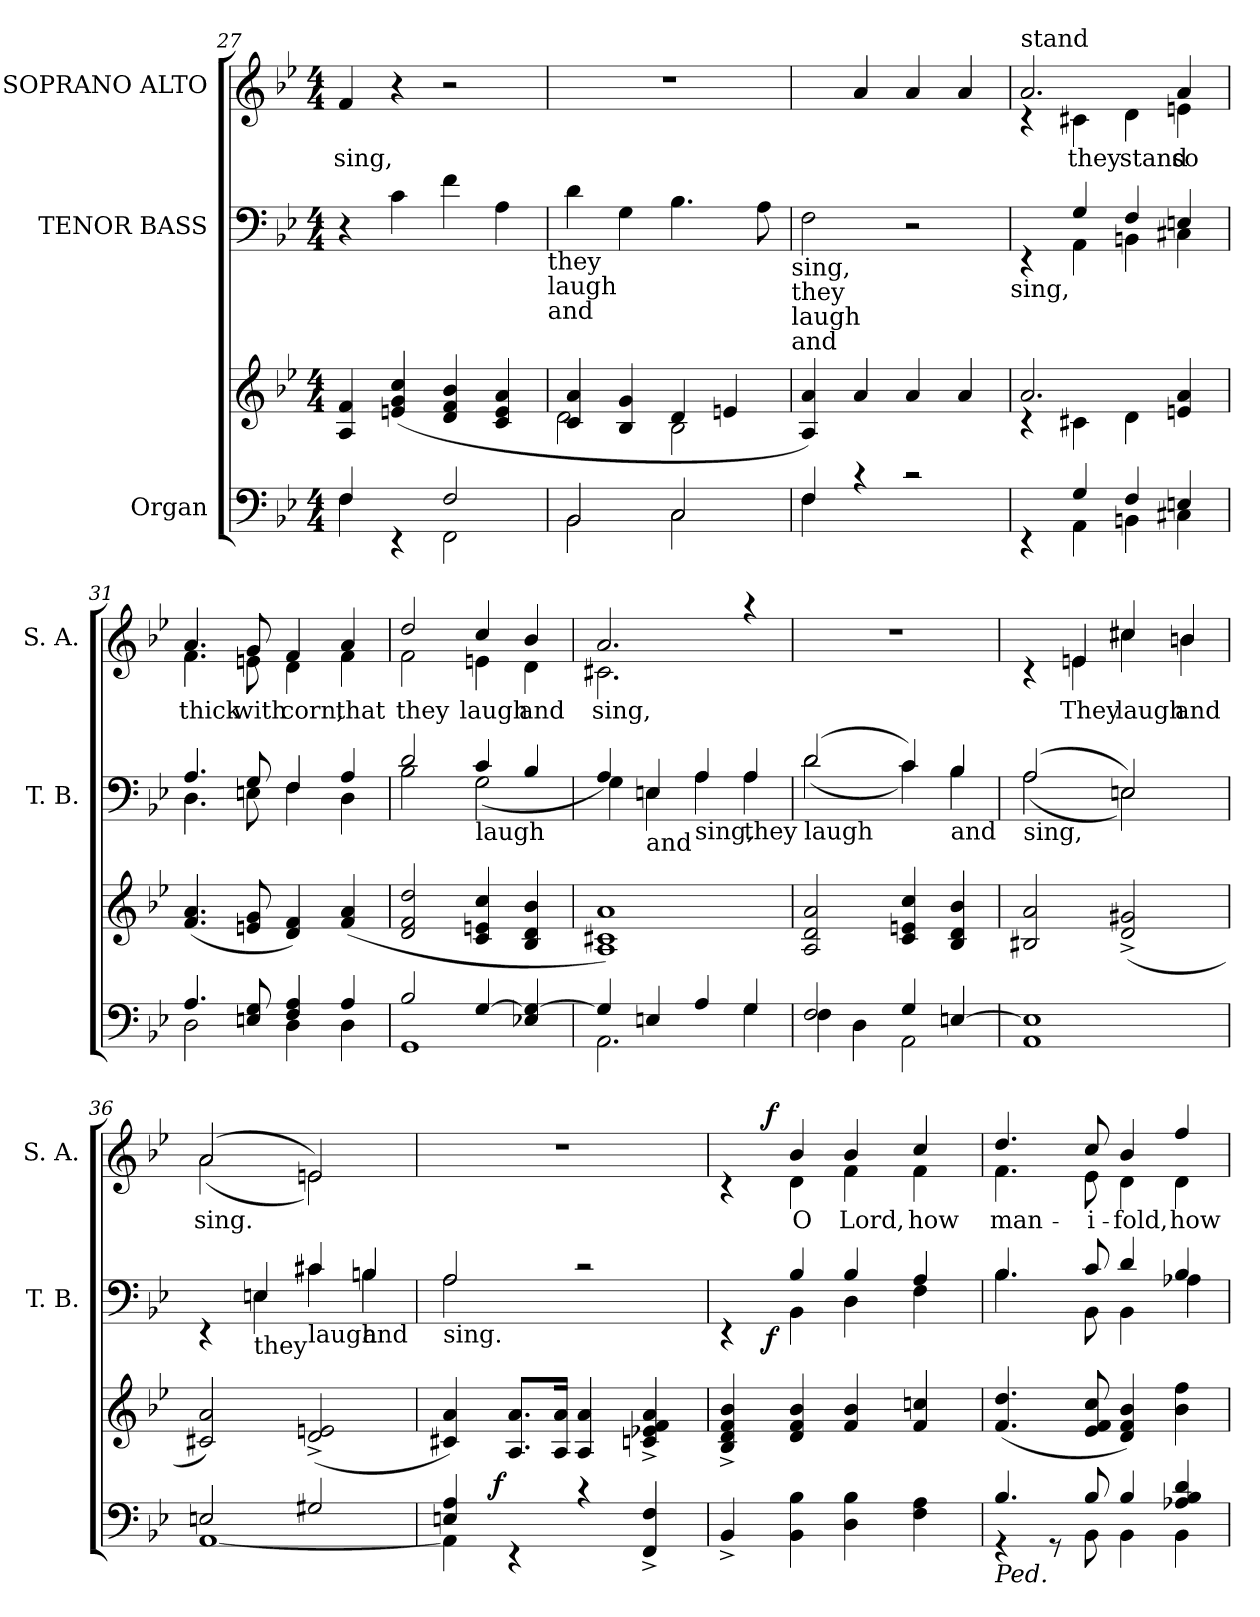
**kern	**kern	**dynam	**kern	**dynam	**kern	**text	**dynam
*part3	*part3	*part3	*part2	*part2	*part1	*part1	*part1
*staff4	*staff3	*staff3/4	*staff2	*staff2	*staff1	*staff1	*staff1
*I"Organ	*	*	*I"TENOR BASS	*	*I"SOPRANO ALTO	*	*
*	*	*	*I'T. B.	*	*I'S. A.	*	*
*clefF4	*clefG2	*	*clefF4	*	*clefG2	*	*
*	*	*	*ITrd7c12	*	*	*	*
*k[b-e-]	*k[b-e-]	*	*k[b-e-]	*	*k[b-e-]	*	*
*B-:	*B-:	*	*B-:	*	*B-:	*	*
*M4/4	*M4/4	*	*M4/4	*	*M4/4	*	*
=27	=27	=27	=27	=27	=27	=27	=27
*^	*	*	*	*	*	*	*
!	!	!	!	!	!	!	!LO:LY:b	!
4F/	4F\	4A/ 4f/	.	4r	.	4f/	sing,	.
4ryy	4rEE	(4en/ 4g/ 4cc/	.	4C\	.	4r	.	.
2F/	2FF\	4d/ 4f/ 4b-/	.	4F\	.	2r	.	.
.	.	4c/ 4e/ 4a/	.	4AA\	.	.	.	.
!	!	!	!	!LO:TX:b:t=they	!	!	!	!
!	!	!	!	!LO:TX:b:t=laugh	!	!	!	!
!	!	!	!	!LO:TX:b:t=and	!	!	!	!
=28	=28	=28	=28	=28	=28	=28	=28	=28
*	*	*^	*	*	*	*	*	*
2BB-/	2BB-\	4c/ 4a/	2d\	.	4D\	.	1r	.	.
.	.	4B-/ 4g/	.	.	4GG\	.	.	.	.
2C/	2C\	4d/	2B-\	.	4.BB-\	.	.	.	.
.	.	4en/	.	.	.	.	.	.	.
.	.	.	.	.	8AA\	.	.	.	.
*	*	*v	*v	*	*	*	*	*	*
!	!	!	!	!LO:TX:b:t=sing,	!	!	!	!
!	!	!	!	!LO:TX:b:t=they	!	!	!	!
!	!	!	!	!LO:TX:b:t=laugh	!	!	!	!
!	!	!	!	!LO:TX:b:t=and	!	!	!	!
=29	=29	=29	=29	=29	=29	=29	=29	=29
4F/	4F\	4A/ 4a/)	.	2FF\	.	4ryy	.	.
4rc	2.ryy	4a/	.	.	.	4a/	.	.
2rc	.	4a/	.	2r	.	4a/	.	.
.	.	4a/	.	.	.	4a/	.	.
!	!	!	!	!LO:TX:b:t=sing,	!	!	!	!
!!LO:LB:g=z
=30	=30	=30	=30	=30	=30	=30	=30	=30
*	*	*^	*	*^	*	*^	*	*
!	!	!	!	!	!	!	!	!LO:TX:a:t=stand	!	!	!
4ryy	4rEE	2.a/	4rc	.	4ryy	4rEE	.	2.a/	4rc	.	.
!	!	!	!	!	!	!	!	!	!	!LO:LY:b	!
4G/	4AA\	.	4c#X\	.	4GG/	4AAA\	.	.	4c#X\	they	.
!	!	!	!	!	!	!	!	!	!	!LO:LY:b	!
4F/	4BBn\	.	4d\	.	4FF/	4BBBn\	.	.	4d\	stand	.
!	!	!	!	!	!	!	!	!	!	!LO:LY:b	!
4En/	4C#X\	4en/ 4a/	4ryy	.	4EEn/	4CC#X\	.	4a/	4en\	so	.
=31	=31	=31	=31	=31	=31	=31	=31	=31	=31	=31	=31
!	!	!	!	!	!	!	!	!	!	!LO:LY:b	!
*	*	*v	*v	*	*	*	*	*	*	*	*
4.A/	2D\	(<4.f/ 4.a/	.	4.AA/	4.DD\	.	4.a/	4.f\	thick	.
!	!	!	!	!	!	!	!	!	!LO:LY:b	!
8En/ 8G/	.	8en/ 8g/	.	8GG/	8EEn\	.	8g/	8en\	with	.
!	!	!	!	!	!	!	!	!	!LO:LY:b	!
4F/ 4A/	4D\	4d/ 4f/)	.	4FF/	4FF\	.	4f/	4d\	corn,	.
!	!	!	!	!	!	!	!	!	!LO:LY:b	!
4A/	4D\	(<4f/ 4a/	.	4AA/	4DD\	.	4a/	4f\	that	.
=32	=32	=32	=32	=32	=32	=32	=32	=32	=32	=32
!	!	!	!	!	!	!	!	!	!LO:LY:b	!
2B-/	1GG	2d/ 2f/ 2dd/	.	2D/	2BB-\	.	2dd/	2f\	they	.
!	!	!	!	!LO:TX:b:t=laugh	!	!	!	!	!	!
!	!	!	!	!	!	!	!	!	!LO:LY:b	!
[>4G/	.	4c/ 4en/ 4cc/	.	4C/	(<2GG\	.	4cc/	4en\	laugh	.
!	!	!	!	!	!	!	!	!	!LO:LY:b	!
4E-X/ 4G/_	.	4B-/ 4d/ 4b-/	.	4BB-/	.	.	4b-/	4d\	and	.
=33	=33	=33	=33	=33	=33	=33	=33	=33	=33	=33
!	!	!	!	!	!	!	!	!	!LO:LY:b	!
4G/]	2.AA\	1A 1c#X 1a)	.	4AA/)	4GG\	.	2.a/	2.c#X\	sing,	.
!	!	!	!	!LO:TX:b:t=and	!	!	!	!	!	!
4En/	.	.	.	4EEn/	4EE\	.	.	.	.	.
!	!	!	!	!LO:TX:b:t=sing,	!	!	!	!	!	!
4A/	.	.	.	4AA/	4AA\	.	.	.	.	.
!	!	!	!	!LO:TX:b:t=they	!	!	!	!	!	!
4G/	4G\	.	.	4AA/	4AA\	.	4raa	4ryy	.	.
!!LO:LB:g=z
=34	=34	=34	=34	=34	=34	=34	=34	=34	=34	=34
!	!	!	!	!LO:TX:b:t=laugh	!	!	!	!	!	!
*	*	*	*	*	*	*	*v	*v	*	*
2F/	4F\	2A/ 2d/ 2a/	.	(2D/	(<2D\	.	1r	.	.
.	4D\	.	.	.	.	.	.	.	.
4G/	2AA\	4c/ 4en/ 4cc/	.	4C/)	4C\)	.	.	.	.
!	!	!	!	!LO:TX:b:t=and	!	!	!	!	!
[>4En/	.	4B-/ 4d/ 4b-/	.	4BB-/	4BB-\	.	.	.	.
*v	*v	*	*	*	*	*	*	*	*
=35	=35	=35	=35	=35	=35	=35	=35	=35
*	*	*	*	*	*	*^	*	*
!	!	!	!LO:TX:b:t=sing,	!	!	!	!	!	!
1AA 1E]	2B#X/ 2a/	.	(2AA/	(<2AA\	.	4ryy	4rc	.	.
!	!	!	!	!	!	!	!	!LO:LY:b	!
.	.	.	.	.	.	4en/	4e\	They	.
!	!	!	!	!	!	!	!	!LO:LY:b	!
.	(<2d/^< 2g#X/^<	.	2EEn/)	2EE\)	.	4cc#X/	4cc#\	laugh	.
!	!	!	!	!	!	!	!	!LO:LY:b	!
.	.	.	.	.	.	4bn/	4b\	and	.
=36	=36	=36	=36	=36	=36	=36	=36	=36	=36
*^	*	*	*	*	*	*	*	*	*
!	!	!	!	!	!	!	!	!	!LO:LY:b	!
2En/	[<1AA	2c#X/ 2a/)	.	4ryy	4rEE	.	(2a/	(<2a\	sing.	.
!	!	!	!	!LO:TX:b:t=they	!	!	!	!	!	!
.	.	.	.	4EEn/	4EE\	.	.	.	.	.
!	!	!	!	!LO:TX:b:t=laugh	!	!	!	!	!	!
2G#X/	.	(<2d/^< 2en/^<	.	4C#X/	4C#\	.	2en/)	2e\)	.	.
!	!	!	!	!LO:TX:b:t=and	!	!	!	!	!	!
.	.	.	.	4BBn/	4BB\	.	.	.	.	.
*	*	*	*	*	*	*	*v	*v	*	*
=37	=37	=37	=37	=37	=37	=37	=37	=37	=37
*	*^	*	*	*	*	*	*	*	*
!	!	!	!	!	!LO:TX:b:t=sing.	!	!	!	!	!
4En/ 4A/	4AA\]	8..ryy	4c#X/ 4a/)	.	2AA/	2AA\	.	1r	.	.
!	!	!	!	!LO:DY:a=2	!	!	!	!	!	!
.	.	2ryy	.	f	.	.	.	.	.	.
4ryy	4rEE	.	8.A/ 8.a/L	.	.	.	.	.	.	.
.	.	.	16A/ 16a/Jk	.	.	.	.	.	.	.
4rc	2ryy	.	4A/ 4a/	.	2rc	2ryy	.	.	.	.
.	.	4ryy	.	.	.	.	.	.	.	.
4FF/^> 4F/^>	.	.	4cn/^< 4e-X/^< 4f/^< 4a/^<	.	.	.	.	.	.	.
.	.	32ryy	.	.	.	.	.	.	.	.
*v	*v	*v	*	*	*	*	*	*	*	*
!!LO:PB:g=z
=38	=38	=38	=38	=38	=38	=38	=38	=38
*	*	*	*	*^	*	*^	*	*
*	*	*	*	*	*	*	*	*^	*	*
4BB-^</	4B-/^< 4d/^< 4f/^< 4b-/^<	.	4ryy	4rEE	8.ryy	.	4ryy	4rc	8.ryy	.	.
!	!	!	!	!	!	!LO:DY:b	!	!	!	!	!LO:DY:a
.	.	.	.	.	2ryy	f	.	.	2ryy	.	f
!	!	!	!	!	!	!	!	!	!	!LO:LY:b	!
4BB-\ 4B-\	4d/ 4f/ 4b-/	.	4BB-/	4BBB-\	.	.	4b-/	4d\	.	O	.
!	!	!	!	!	!	!	!	!	!	!LO:LY:b	!
4D\ 4B-\	4f/ 4b-/	.	4BB-/	4DD\	.	.	4b-/	4f\	.	Lord,	.
.	.	.	.	.	4ryy	.	.	.	4ryy	.	.
!	!	!	!	!	!	!	!	!	!	!LO:LY:b	!
4F\ 4A\	4f/ 4ccn/	.	4AA/	4FF\	.	.	4cc/	4f\	.	how	.
.	.	.	.	.	16ryy	.	.	.	16ryy	.	.
=39	=39	=39	=39	=39	=39	=39	=39	=39	=39	=39	=39
*^	*	*	*	*	*	*	*	*	*	*	*
!LO:TX:b:i:t=Ped.	!	!	!	!	!	!	!	!	!	!	!	!
!	!	!	!	!	!	!	!	!	!	!	!LO:LY:b	!
*	*	*	*	*	*v	*v	*	*	*	*	*	*
*	*	*	*	*	*	*	*	*v	*v	*	*
4.B-/	4rGG	(<4.f/ 4.dd/	.	4.BB-/	4.BB-\	.	4.dd/	4.f\	man-	.
.	8rGG	.	.	.	.	.	.	.	.	.
!	!	!	!	!	!	!	!	!	!LO:LY:b	!
8B-/	8BB-\	8e-/ 8f/ 8cc/	.	8C/	8BBB-\	.	8cc/	8e-\	-i-	.
!	!	!	!	!	!	!	!	!	!LO:LY:b	!
4B-/	4BB-\	4d/ 4f/ 4b-/)	.	4D/	4BBB-\	.	4b-/	4d\	-fold,	.
!	!	!	!	!	!	!	!	!	!LO:LY:b	!
4A-X/ 4B-/ 4d/	4BB-\	4b-\ 4ff\	.	4BB-/	4AA-X\	.	4ff/	4d\	how	.
*	*	*	*	*v	*v	*	*	*	*	*
*v	*v	*	*	*	*	*v	*v	*	*
=	=	=	=	=	=	=	=
*-	*-	*-	*-	*-	*-	*-	*-
